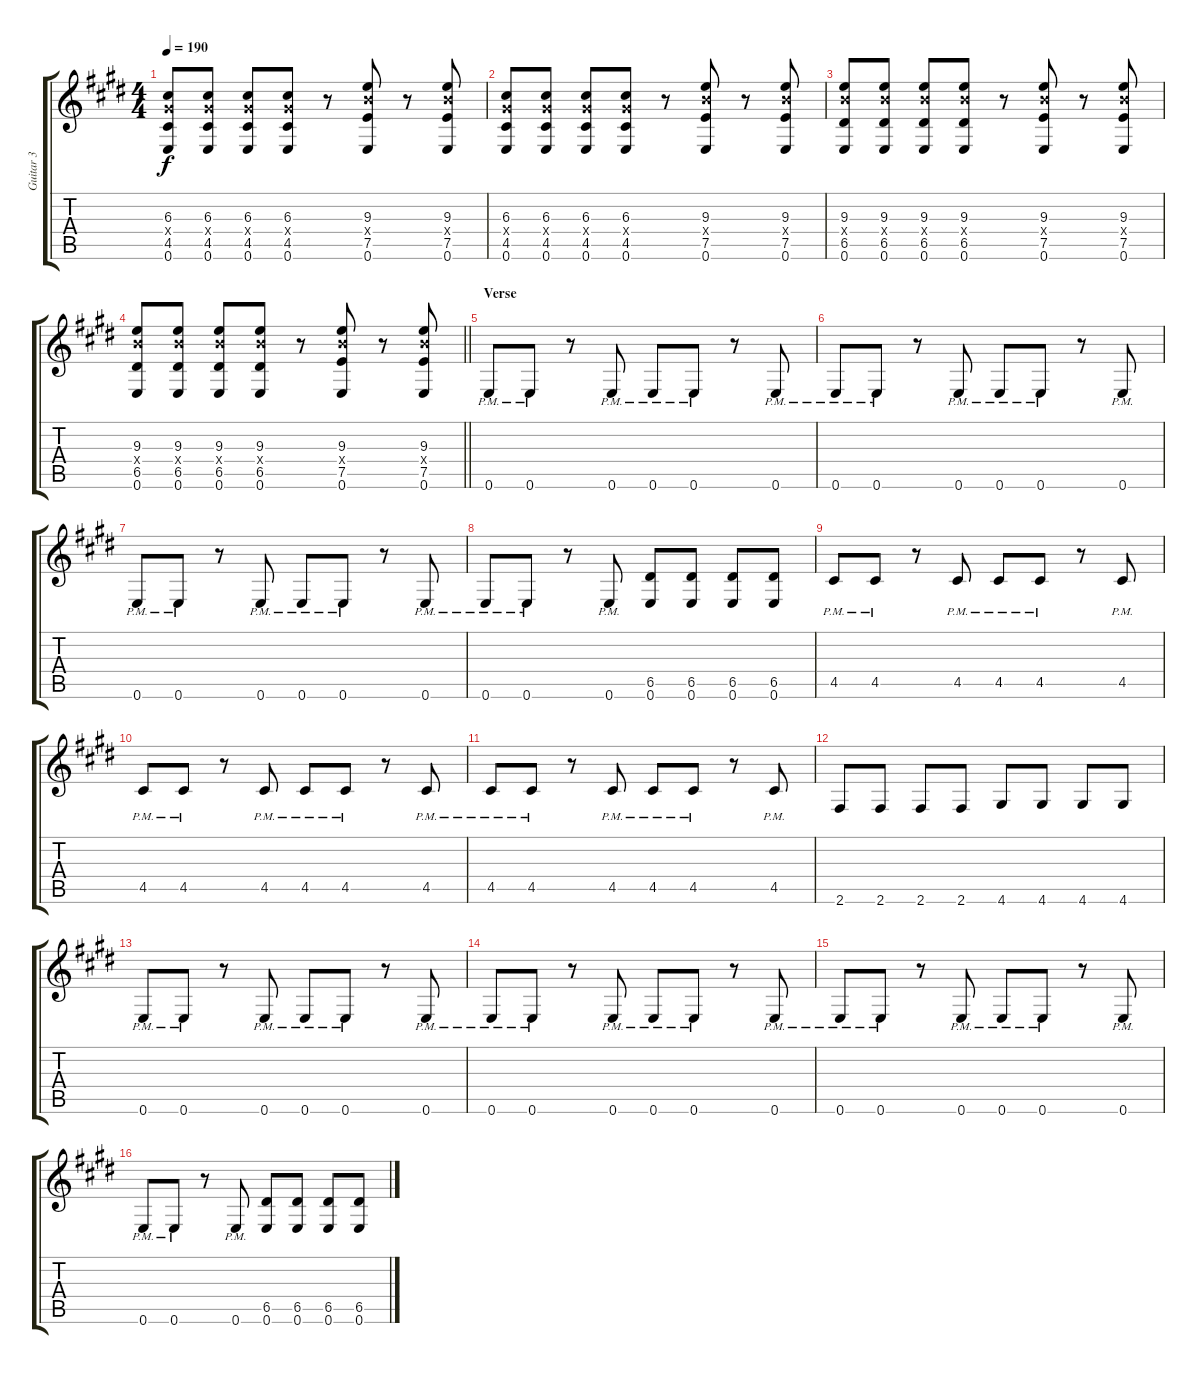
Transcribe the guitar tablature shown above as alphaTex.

\track ("Guitar 3" "Guitar 3") {instrument distortionguitar}
\staff {score tabs}
\tuning (E4 B3 G3 D3 A2 E2) {hide}
\ts (4 4)
\tempo 190
\clef g2
\ks e
(6.3 6.4{x} 4.5 0.6).8{dy f} (6.3 6.4{x} 4.5 0.6).8 (6.3 6.4{x} 4.5 0.6).8 (6.3 6.4{x} 4.5 0.6).8 r.8 (9.3 9.4{x} 7.5 0.6).8 r.8 (9.3 9.4{x} 7.5 0.6).8 |
(6.3 6.4{x} 4.5 0.6).8 (6.3 6.4{x} 4.5 0.6).8 (6.3 6.4{x} 4.5 0.6).8 (6.3 6.4{x} 4.5 0.6).8 r.8 (9.3 9.4{x} 7.5 0.6).8 r.8 (9.3 9.4{x} 7.5 0.6).8 |
(9.3 9.4{x} 6.5 0.6).8 (9.3 9.4{x} 6.5 0.6).8 (9.3 9.4{x} 6.5 0.6).8 (9.3 9.4{x} 6.5 0.6).8 r.8 (9.3 9.4{x} 7.5 0.6).8 r.8 (9.3 9.4{x} 7.5 0.6).8 |
\barLineRight lightlight
(9.3 9.4{x} 6.5 0.6).8 (9.3 9.4{x} 6.5 0.6).8 (9.3 9.4{x} 6.5 0.6).8 (9.3 9.4{x} 6.5 0.6).8 r.8 (9.3 9.4{x} 7.5 0.6).8 r.8 (9.3 9.4{x} 7.5 0.6).8 |
\section ("" "Verse")
0.6{pm}.8 0.6{pm}.8 r.8 0.6{pm}.8 0.6{pm}.8 0.6{pm}.8 r.8 0.6{pm}.8 |
0.6{pm}.8 0.6{pm}.8 r.8 0.6{pm}.8 0.6{pm}.8 0.6{pm}.8 r.8 0.6{pm}.8 |
0.6{pm}.8 0.6{pm}.8 r.8 0.6{pm}.8 0.6{pm}.8 0.6{pm}.8 r.8 0.6{pm}.8 |
0.6{pm}.8 0.6{pm}.8 r.8 0.6{pm}.8 (6.5 0.6).8 (6.5 0.6).8 (6.5 0.6).8 (6.5 0.6).8 |
4.5{pm}.8 4.5{pm}.8 r.8 4.5{pm}.8 4.5{pm}.8 4.5{pm}.8 r.8 4.5{pm}.8 |
4.5{pm}.8 4.5{pm}.8 r.8 4.5{pm}.8 4.5{pm}.8 4.5{pm}.8 r.8 4.5{pm}.8 |
4.5{pm}.8 4.5{pm}.8 r.8 4.5{pm}.8 4.5{pm}.8 4.5{pm}.8 r.8 4.5{pm}.8 |
2.6.8 2.6.8 2.6.8 2.6.8 4.6.8 4.6.8 4.6.8 4.6.8 |
0.6{pm}.8 0.6{pm}.8 r.8 0.6{pm}.8 0.6{pm}.8 0.6{pm}.8 r.8 0.6{pm}.8 |
0.6{pm}.8 0.6{pm}.8 r.8 0.6{pm}.8 0.6{pm}.8 0.6{pm}.8 r.8 0.6{pm}.8 |
0.6{pm}.8 0.6{pm}.8 r.8 0.6{pm}.8 0.6{pm}.8 0.6{pm}.8 r.8 0.6{pm}.8 |
0.6{pm}.8 0.6{pm}.8 r.8 0.6{pm}.8 (6.5 0.6).8 (6.5 0.6).8 (6.5 0.6).8 (6.5 0.6).8
